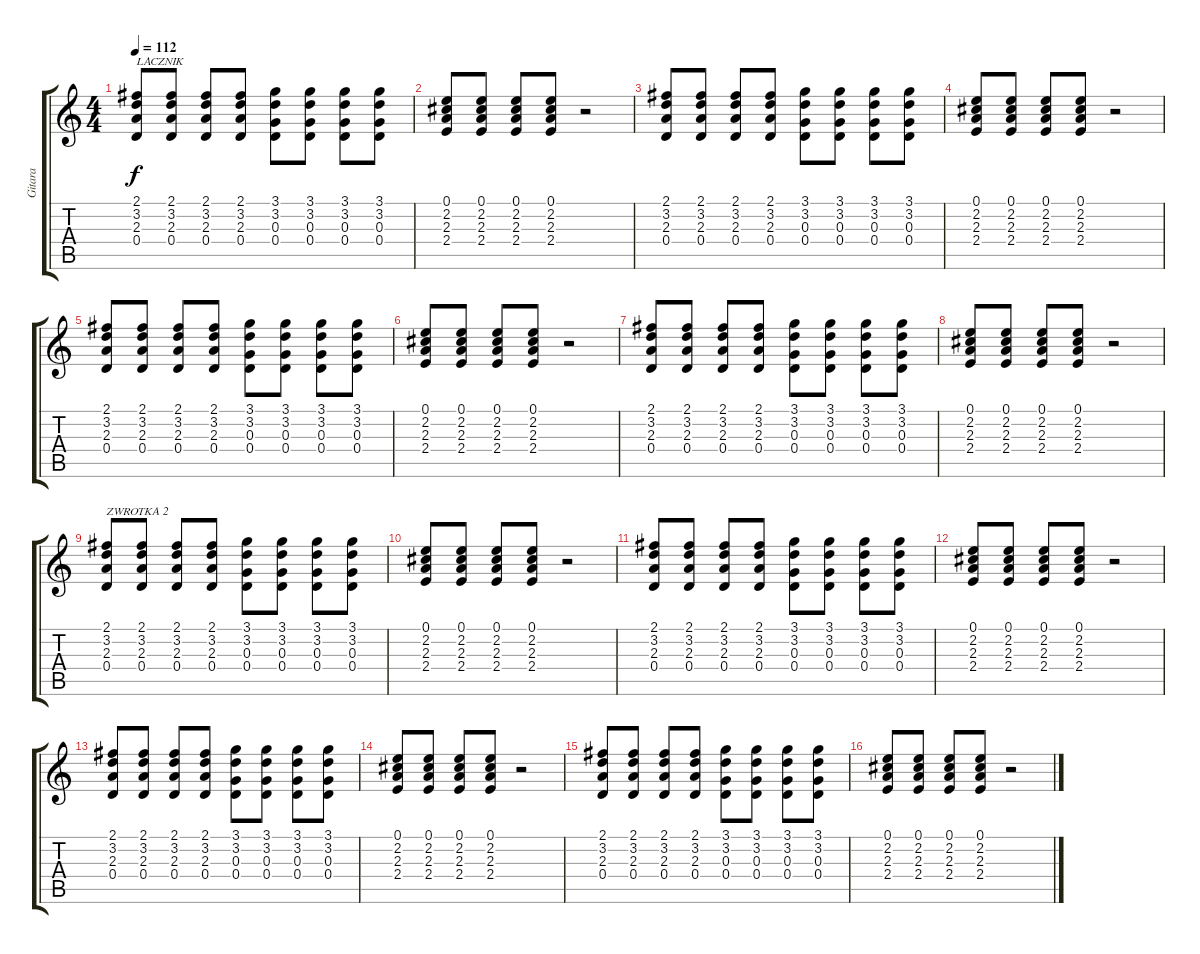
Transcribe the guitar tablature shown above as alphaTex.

\track ("Gitara" "Gitara") {instrument acousticguitarsteel}
\staff {score tabs}
\tuning (E4 B3 G3 D3 A2 E2) {hide}
\ts (4 4)
\tempo 112
\clef g2
\ks c
(2.1 3.2 2.3 0.4).8{txt "LACZNIK" dy f} (2.1 3.2 2.3 0.4).8 (2.1 3.2 2.3 0.4).8 (2.1 3.2 2.3 0.4).8 (3.1 3.2 0.3 0.4).8 (3.1 3.2 0.3 0.4).8 (3.1 3.2 0.3 0.4).8 (3.1 3.2 0.3 0.4).8 |
(0.1 2.2 2.3 2.4).8 (0.1 2.2 2.3 2.4).8 (0.1 2.2 2.3 2.4).8 (0.1 2.2 2.3 2.4).8 r.2 |
(2.1 3.2 2.3 0.4).8 (2.1 3.2 2.3 0.4).8 (2.1 3.2 2.3 0.4).8 (2.1 3.2 2.3 0.4).8 (3.1 3.2 0.3 0.4).8 (3.1 3.2 0.3 0.4).8 (3.1 3.2 0.3 0.4).8 (3.1 3.2 0.3 0.4).8 |
(0.1 2.2 2.3 2.4).8 (0.1 2.2 2.3 2.4).8 (0.1 2.2 2.3 2.4).8 (0.1 2.2 2.3 2.4).8 r.2 |
(2.1 3.2 2.3 0.4).8 (2.1 3.2 2.3 0.4).8 (2.1 3.2 2.3 0.4).8 (2.1 3.2 2.3 0.4).8 (3.1 3.2 0.3 0.4).8 (3.1 3.2 0.3 0.4).8 (3.1 3.2 0.3 0.4).8 (3.1 3.2 0.3 0.4).8 |
(0.1 2.2 2.3 2.4).8 (0.1 2.2 2.3 2.4).8 (0.1 2.2 2.3 2.4).8 (0.1 2.2 2.3 2.4).8 r.2 |
(2.1 3.2 2.3 0.4).8 (2.1 3.2 2.3 0.4).8 (2.1 3.2 2.3 0.4).8 (2.1 3.2 2.3 0.4).8 (3.1 3.2 0.3 0.4).8 (3.1 3.2 0.3 0.4).8 (3.1 3.2 0.3 0.4).8 (3.1 3.2 0.3 0.4).8 |
(0.1 2.2 2.3 2.4).8 (0.1 2.2 2.3 2.4).8 (0.1 2.2 2.3 2.4).8 (0.1 2.2 2.3 2.4).8 r.2 |
(2.1 3.2 2.3 0.4).8{txt "ZWROTKA 2"} (2.1 3.2 2.3 0.4).8 (2.1 3.2 2.3 0.4).8 (2.1 3.2 2.3 0.4).8 (3.1 3.2 0.3 0.4).8 (3.1 3.2 0.3 0.4).8 (3.1 3.2 0.3 0.4).8 (3.1 3.2 0.3 0.4).8 |
(0.1 2.2 2.3 2.4).8 (0.1 2.2 2.3 2.4).8 (0.1 2.2 2.3 2.4).8 (0.1 2.2 2.3 2.4).8 r.2 |
(2.1 3.2 2.3 0.4).8 (2.1 3.2 2.3 0.4).8 (2.1 3.2 2.3 0.4).8 (2.1 3.2 2.3 0.4).8 (3.1 3.2 0.3 0.4).8 (3.1 3.2 0.3 0.4).8 (3.1 3.2 0.3 0.4).8 (3.1 3.2 0.3 0.4).8 |
(0.1 2.2 2.3 2.4).8 (0.1 2.2 2.3 2.4).8 (0.1 2.2 2.3 2.4).8 (0.1 2.2 2.3 2.4).8 r.2 |
(2.1 3.2 2.3 0.4).8 (2.1 3.2 2.3 0.4).8 (2.1 3.2 2.3 0.4).8 (2.1 3.2 2.3 0.4).8 (3.1 3.2 0.3 0.4).8 (3.1 3.2 0.3 0.4).8 (3.1 3.2 0.3 0.4).8 (3.1 3.2 0.3 0.4).8 |
(0.1 2.2 2.3 2.4).8 (0.1 2.2 2.3 2.4).8 (0.1 2.2 2.3 2.4).8 (0.1 2.2 2.3 2.4).8 r.2 |
(2.1 3.2 2.3 0.4).8 (2.1 3.2 2.3 0.4).8 (2.1 3.2 2.3 0.4).8 (2.1 3.2 2.3 0.4).8 (3.1 3.2 0.3 0.4).8 (3.1 3.2 0.3 0.4).8 (3.1 3.2 0.3 0.4).8 (3.1 3.2 0.3 0.4).8 |
(0.1 2.2 2.3 2.4).8 (0.1 2.2 2.3 2.4).8 (0.1 2.2 2.3 2.4).8 (0.1 2.2 2.3 2.4).8 r.2
